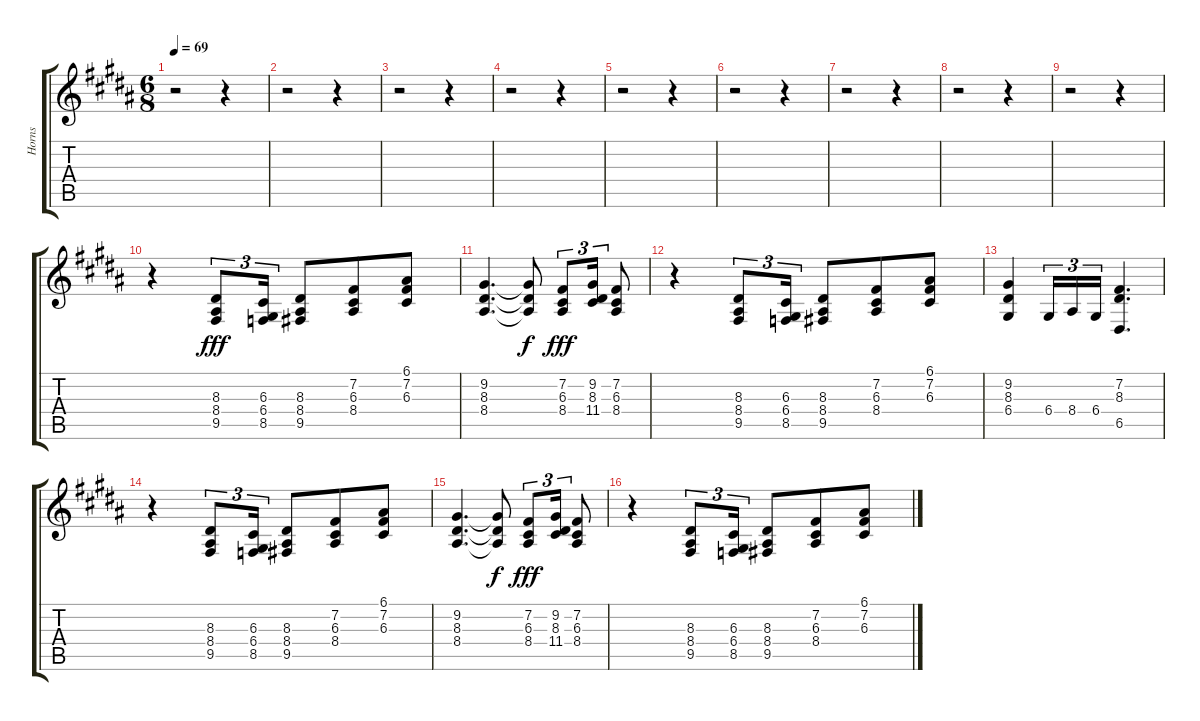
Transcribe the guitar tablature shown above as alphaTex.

\track ("Horns" "Horns") {instrument brasssection}
\staff {score tabs}
\tuning (E4 B3 G3 D3 A2 E2) {hide}
\ts (6 8)
\tempo 69
\clef g2
\ks b
r.2{dy f} r.4 |
r.2 r.4 |
r.2 r.4 |
r.2 r.4 |
r.2 r.4 |
r.2 r.4 |
r.2 r.4 |
r.2 r.4 |
r.2 r.4 |
r.4 (8.3 8.4 9.5).8{tu (3 2) dy fff} (6.3 6.4 8.5).16{tu (3 2)} (8.3 8.4 9.5).8 (7.2 6.3 8.4).8 (6.1 7.2 6.3).8 |
(9.2 8.3 8.4).4{d} (9.2{t} 8.3{t} 8.4{t}).8{dy f} (7.2 6.3 8.4).8{tu (3 2) dy fff} (9.2 8.3 11.4).16{tu (3 2)} (7.2 6.3 8.4).8 |
r.4 (8.3 8.4 9.5).8{tu (3 2)} (6.3 6.4 8.5).16{tu (3 2)} (8.3 8.4 9.5).8 (7.2 6.3 8.4).8 (6.1 7.2 6.3).8 |
(9.2 8.3 6.4).4 6.4.16{tu (3 2)} 8.4.16{tu (3 2)} 6.4.16{tu (3 2)} (7.2 8.3 6.5).4{d} |
r.4 (8.3 8.4 9.5).8{tu (3 2)} (6.3 6.4 8.5).16{tu (3 2)} (8.3 8.4 9.5).8 (7.2 6.3 8.4).8 (6.1 7.2 6.3).8 |
(9.2 8.3 8.4).4{d} (9.2{t} 8.3{t} 8.4{t}).8{dy f} (7.2 6.3 8.4).8{tu (3 2) dy fff} (9.2 8.3 11.4).16{tu (3 2)} (7.2 6.3 8.4).8 |
r.4 (8.3 8.4 9.5).8{tu (3 2)} (6.3 6.4 8.5).16{tu (3 2)} (8.3 8.4 9.5).8 (7.2 6.3 8.4).8 (6.1 7.2 6.3).8
